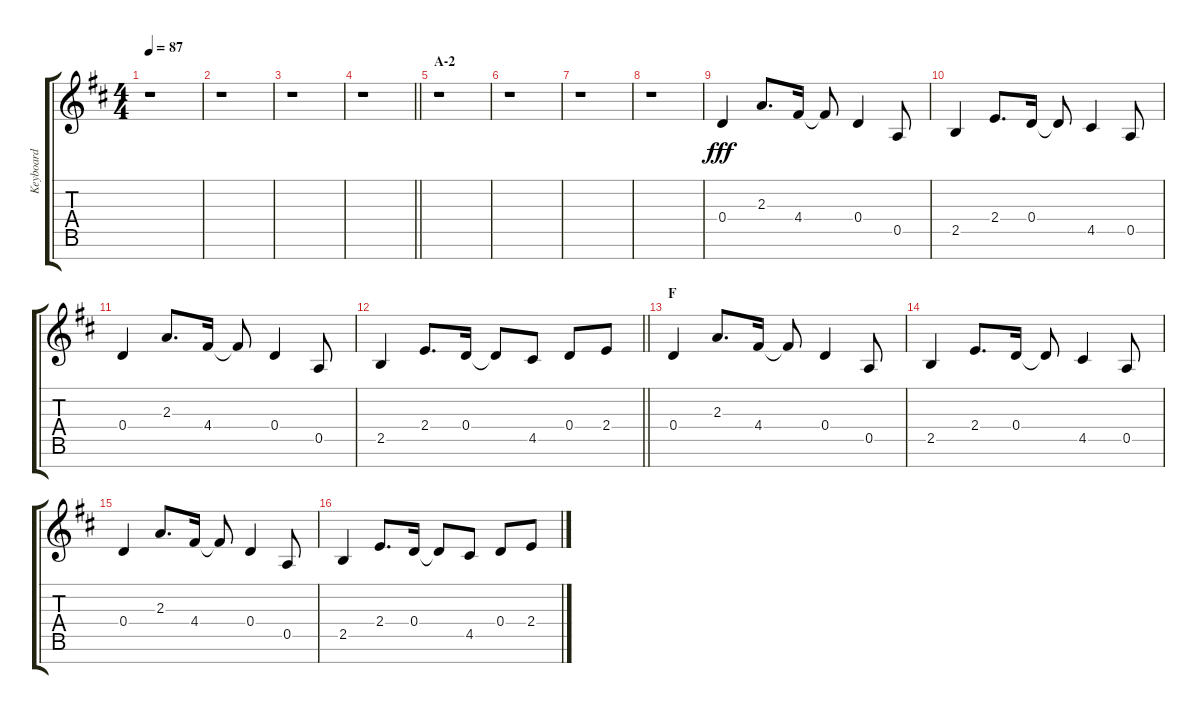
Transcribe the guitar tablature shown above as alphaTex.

\track ("Keyboard" "Keyboard") {instrument fx5brightness}
\staff {score tabs}
\tuning (E5 B4 G4 D4 A3 E3 B2) {hide}
\ts (4 4)
\tempo 87
\clef g2
\ks d
r.1{dy fff} |
r.1 |
r.1 |
\barLineRight lightlight
r.1 |
\section ("" "A-2")
r.1 |
r.1 |
r.1 |
r.1 |
0.4.4 2.3.8{d} 4.4.16 4.4{t}.8 0.4.4 0.5.8 |
2.5.4 2.4.8{d} 0.4.16 0.4{t}.8 4.5.4 0.5.8 |
0.4.4 2.3.8{d} 4.4.16 4.4{t}.8 0.4.4 0.5.8 |
\barLineRight lightlight
2.5.4 2.4.8{d} 0.4.16 0.4{t}.8 4.5.8 0.4.8 2.4.8 |
\section ("" "F")
0.4.4 2.3.8{d} 4.4.16 4.4{t}.8 0.4.4 0.5.8 |
2.5.4 2.4.8{d} 0.4.16 0.4{t}.8 4.5.4 0.5.8 |
0.4.4 2.3.8{d} 4.4.16 4.4{t}.8 0.4.4 0.5.8 |
2.5.4 2.4.8{d} 0.4.16 0.4{t}.8 4.5.8 0.4.8 2.4.8
